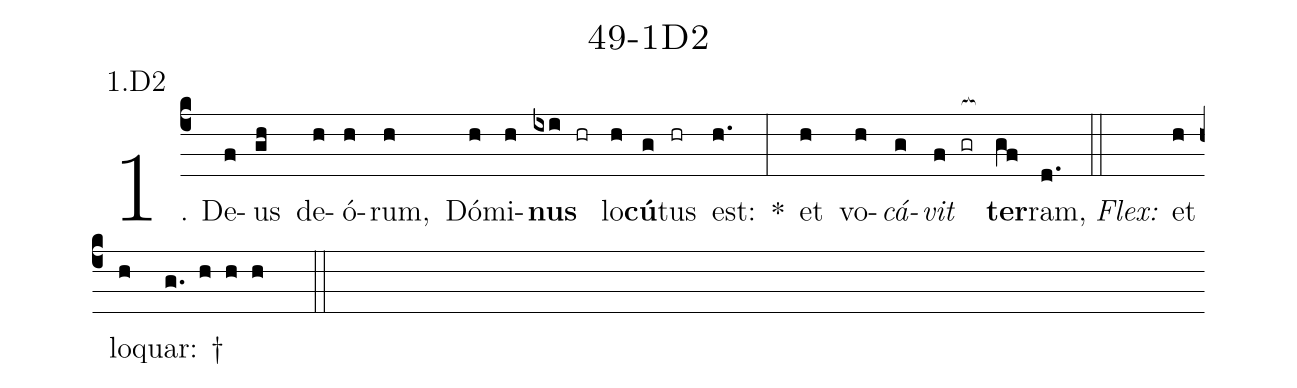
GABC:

name: 49-1D2;
annotation: 1.D2;
%%
(c4)1. De(f)us(gh) de(h)ó(h)rum,(h) Dó(h)mi(h)<b>nus</b>(ixi hr) lo(h)<b>cú</b>(g)tus(hr) est:(h.) *(:) et(h) vo(h)<i>cá</i>(g)<i>vit</i>(f gr[ocb:1{]) <b>ter</b>(gf[ocb:0}])ram,(d.) (::)
<i>Flex:</i>()  et(h) lo(h)quar: †(g. h h h  ::)
